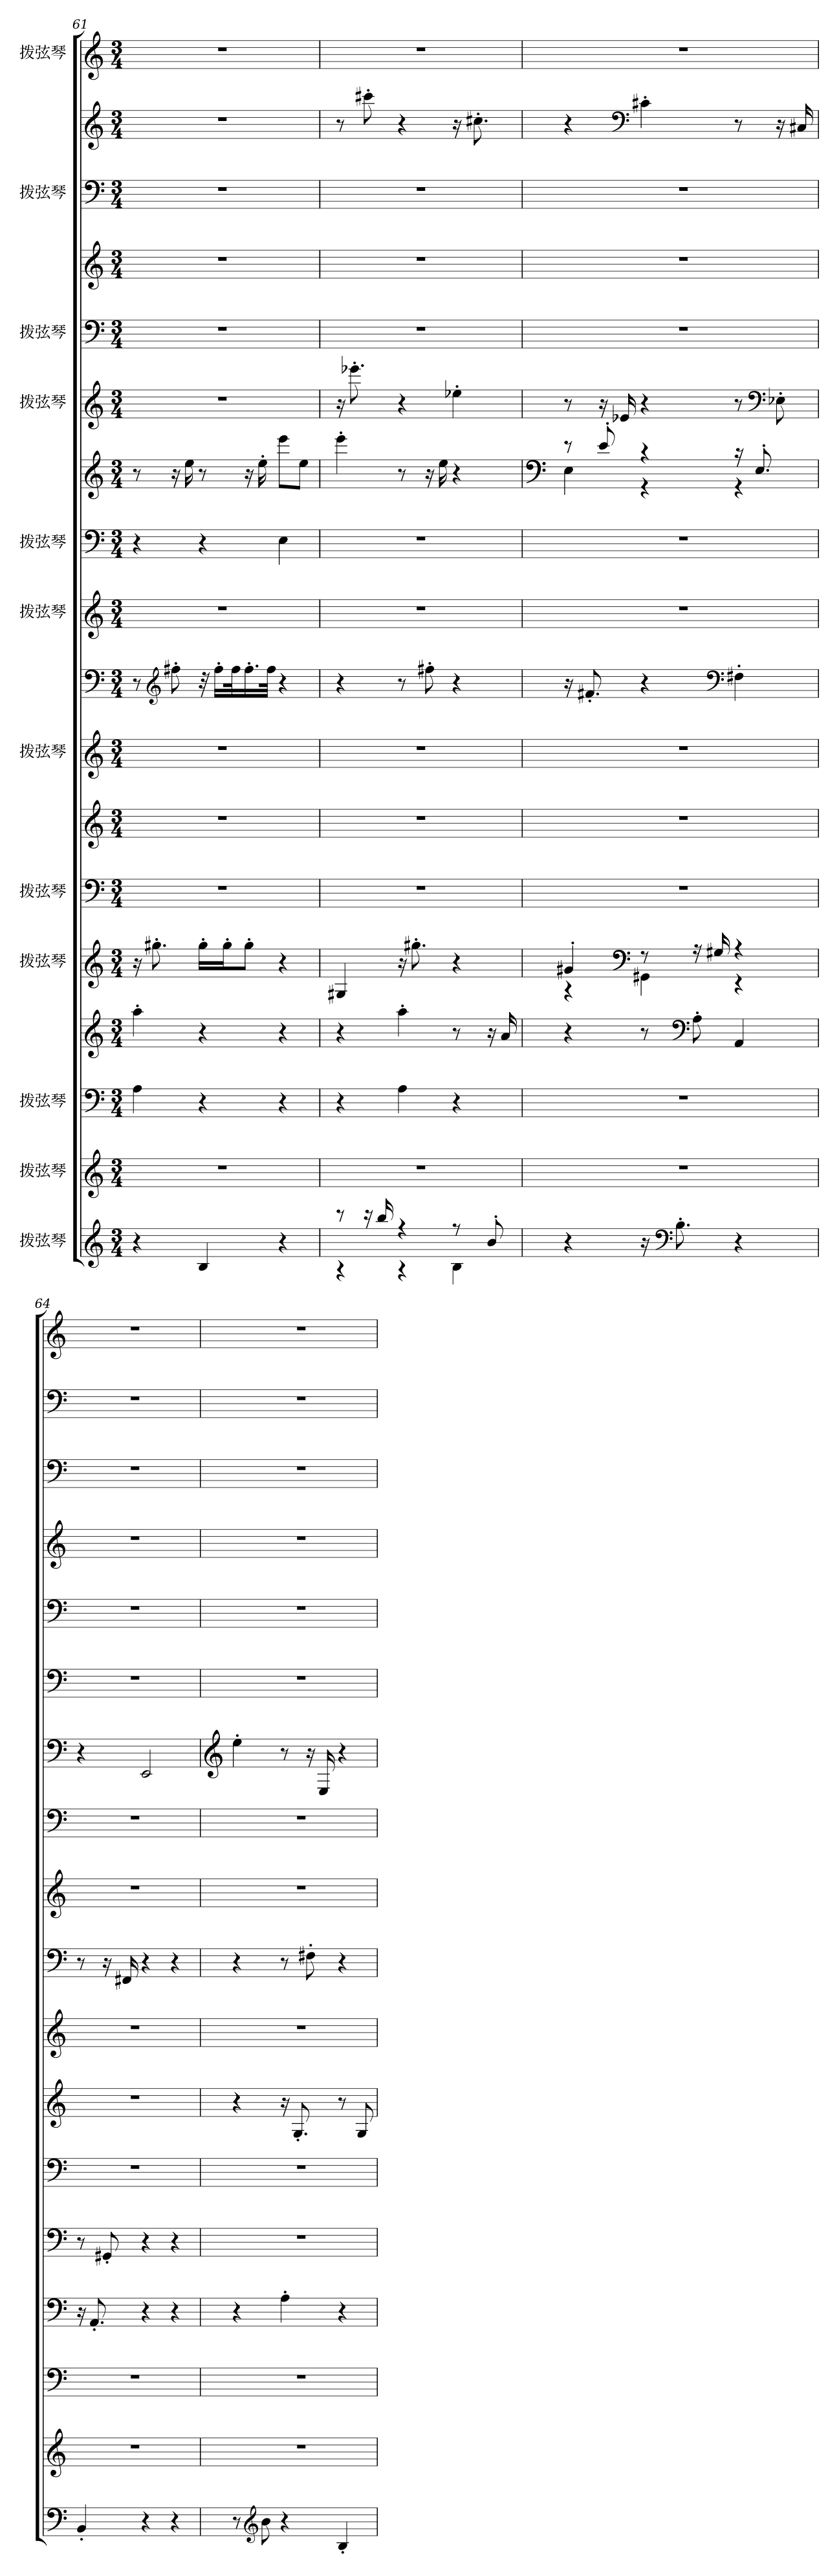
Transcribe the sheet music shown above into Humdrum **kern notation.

**kern	**kern	**kern	**kern	**kern	**kern	**kern	**kern	**kern	**kern	**kern	**kern	**kern	**kern	**kern	**kern	**kern	**kern
*part12	*part11	*part10	*part10	*part9	*part8	*part8	*part7	*part7	*part6	*part5	*part5	*part4	*part3	*part3	*part2	*part2	*part1
*staff18	*staff17	*staff16	*staff15	*staff14	*staff13	*staff12	*staff11	*staff10	*staff9	*staff8	*staff7	*staff6	*staff5	*staff4	*staff3	*staff2	*staff1
*I"拨弦琴	*I"拨弦琴	*I"拨弦琴	*	*I"拨弦琴	*I"拨弦琴	*	*I"拨弦琴	*	*I"拨弦琴	*I"拨弦琴	*	*I"拨弦琴	*I"拨弦琴	*	*I"拨弦琴	*	*I"拨弦琴
*clefG2	*clefG2	*clefF4	*clefG2	*clefG2	*clefF4	*clefG2	*clefG2	*clefF4	*clefG2	*clefF4	*clefG2	*clefG2	*clefF4	*clefG2	*clefF4	*clefG2	*clefG2
*k[]	*k[]	*k[]	*k[]	*k[]	*k[]	*k[]	*k[]	*k[]	*k[]	*k[]	*k[]	*k[]	*k[]	*k[]	*k[]	*k[]	*k[]
*M3/4	*M3/4	*M3/4	*M3/4	*M3/4	*M3/4	*M3/4	*M3/4	*M3/4	*M3/4	*M3/4	*M3/4	*M3/4	*M3/4	*M3/4	*M3/4	*M3/4	*M3/4
=61	=61	=61	=61	=61	=61	=61	=61	=61	=61	=61	=61	=61	=61	=61	=61	=61	=61
4r	2.r	4A\	4aa'\	16r	2.r	2.r	2.r	8r	2.r	4r	8r	2.r	2.r	2.r	2.r	2.r	2.r
.	.	.	.	8.gg#X'\	.	.	.	.	.	.	.	.	.	.	.	.	.
*	*	*	*	*	*	*	*	*clefG2	*	*	*	*	*	*	*	*	*
.	.	.	.	.	.	.	.	8ff#X'\	.	.	16r	.	.	.	.	.	.
.	.	.	.	.	.	.	.	.	.	.	16ee\	.	.	.	.	.	.
4B/	.	4r	4r	16gg#'\LL	.	.	.	32r	.	4r	8r	.	.	.	.	.	.
.	.	.	.	.	.	.	.	16ff#'\LL	.	.	.	.	.	.	.	.	.
.	.	.	.	16gg#'\J	.	.	.	.	.	.	.	.	.	.	.	.	.
.	.	.	.	.	.	.	.	32ff#\K	.	.	.	.	.	.	.	.	.
.	.	.	.	8gg#'\J	.	.	.	16.ff#'\	.	.	16r	.	.	.	.	.	.
.	.	.	.	.	.	.	.	.	.	.	16ee'\	.	.	.	.	.	.
.	.	.	.	.	.	.	.	32ff#\JJk	.	.	.	.	.	.	.	.	.
4r	.	4r	4r	4r	.	.	.	4r	.	4E\	8eee\L	.	.	.	.	.	.
.	.	.	.	.	.	.	.	.	.	.	8ee\J	.	.	.	.	.	.
!!LO:PB:g=z
=62	=62	=62	=62	=62	=62	=62	=62	=62	=62	=62	=62	=62	=62	=62	=62	=62	=62
*^	*	*	*	*	*	*	*	*	*	*	*	*	*	*	*	*	*
8r	4r	2.r	4r	4r	4G#X/	2.r	2.r	2.r	4r	2.r	2.r	4eee'\	16r	2.r	2.r	2.r	8r	2.r
.	.	.	.	.	.	.	.	.	.	.	.	.	8.eee-X'\	.	.	.	.	.
16r	.	.	.	.	.	.	.	.	.	.	.	.	.	.	.	.	8ccc#X'\	.
16bb/	.	.	.	.	.	.	.	.	.	.	.	.	.	.	.	.	.	.
4r	4r	.	4A\	4aa'\	16r	.	.	.	8r	.	.	8r	4r	.	.	.	4r	.
.	.	.	.	.	8.gg#X'\	.	.	.	.	.	.	.	.	.	.	.	.	.
.	.	.	.	.	.	.	.	.	8ff#X'\	.	.	16r	.	.	.	.	.	.
.	.	.	.	.	.	.	.	.	.	.	.	16ee\	.	.	.	.	.	.
8r	4B\	.	4r	8r	4r	.	.	.	4r	.	.	4r	4ee-X'\	.	.	.	16r	.
.	.	.	.	.	.	.	.	.	.	.	.	.	.	.	.	.	8.cc#X'\	.
8b'/	.	.	.	16r	.	.	.	.	.	.	.	.	.	.	.	.	.	.
.	.	.	.	16a/	.	.	.	.	.	.	.	.	.	.	.	.	.	.
*v	*v	*	*	*	*	*	*	*	*	*	*	*	*	*	*	*	*	*
=63	=63	=63	=63	=63	=63	=63	=63	=63	=63	=63	=63	=63	=63	=63	=63	=63	=63
*	*	*	*	*	*	*	*	*	*	*	*clefF4	*	*	*	*	*	*
*	*	*	*	*^	*	*	*	*	*	*	*^	*	*	*	*	*	*
4r	2.r	2.r	4r	4g#X'/	4r	2.r	2.r	2.r	16r	2.r	2.r	8r	4E\	8r	2.r	2.r	2.r	4r	2.r
.	.	.	.	.	.	.	.	.	8.f#X'/	.	.	.	.	.	.	.	.	.	.
.	.	.	.	.	.	.	.	.	.	.	.	8e'/	.	16r	.	.	.	.	.
.	.	.	.	.	.	.	.	.	.	.	.	.	.	16e-X/	.	.	.	.	.
*	*	*	*	*clefF4	*	*	*	*	*	*	*	*	*	*	*	*	*	*clefF4	*
16r	.	.	8r	8r	4GG#X\	.	.	.	4r	.	.	4r	4r	4r	.	.	.	4c#X'\	.
*clefF4	*	*	*	*	*	*	*	*	*	*	*	*	*	*	*	*	*	*	*
8.B'\	.	.	.	.	.	.	.	.	.	.	.	.	.	.	.	.	.	.	.
*	*	*	*clefF4	*	*	*	*	*	*	*	*	*	*	*	*	*	*	*	*
.	.	.	8A'\	16r	.	.	.	.	.	.	.	.	.	.	.	.	.	.	.
.	.	.	.	16G#X/	.	.	.	.	.	.	.	.	.	.	.	.	.	.	.
*	*	*	*	*	*	*	*	*	*clefF4	*	*	*	*	*	*	*	*	*	*
4r	.	.	4AA/	4r	4r	.	.	.	4F#X'\	.	.	16r	4r	8r	.	.	.	8r	.
.	.	.	.	.	.	.	.	.	.	.	.	8.E'/	.	.	.	.	.	.	.
*	*	*	*	*	*	*	*	*	*	*	*	*	*	*clefF4	*	*	*	*	*
.	.	.	.	.	.	.	.	.	.	.	.	.	.	8E-X'\	.	.	.	16r	.
.	.	.	.	.	.	.	.	.	.	.	.	.	.	.	.	.	.	16C#X/	.
*	*	*	*	*v	*v	*	*	*	*	*	*	*v	*v	*	*	*	*	*	*
!!LO:PB:g=z
=64	=64	=64	=64	=64	=64	=64	=64	=64	=64	=64	=64	=64	=64	=64	=64	=64	=64
4BB'/	2.r	2.r	16r	8r	2.r	2.r	2.r	8r	2.r	2.r	4r	2.r	2.r	2.r	2.r	2.r	2.r
.	.	.	8.AA'/	.	.	.	.	.	.	.	.	.	.	.	.	.	.
.	.	.	.	8GG#X'/	.	.	.	16r	.	.	.	.	.	.	.	.	.
.	.	.	.	.	.	.	.	16FF#X/	.	.	.	.	.	.	.	.	.
4r	.	.	4r	4r	.	.	.	4r	.	.	2EE/	.	.	.	.	.	.
4r	.	.	4r	4r	.	.	.	4r	.	.	.	.	.	.	.	.	.
=65	=65	=65	=65	=65	=65	=65	=65	=65	=65	=65	=65	=65	=65	=65	=65	=65	=65
*	*	*	*	*	*	*	*	*	*	*	*clefG2	*	*	*	*	*	*
8r	2.r	2.r	4r	2.r	2.r	4r	2.r	4r	2.r	2.r	4ee'\	2.r	2.r	2.r	2.r	2.r	2.r
*clefG2	*	*	*	*	*	*	*	*	*	*	*	*	*	*	*	*	*
8b\	.	.	.	.	.	.	.	.	.	.	.	.	.	.	.	.	.
4r	.	.	4A'\	.	.	16r	.	8r	.	.	8r	.	.	.	.	.	.
.	.	.	.	.	.	8.G'/	.	.	.	.	.	.	.	.	.	.	.
.	.	.	.	.	.	.	.	8F#X'\	.	.	16r	.	.	.	.	.	.
.	.	.	.	.	.	.	.	.	.	.	16E/	.	.	.	.	.	.
4B'/	.	.	4r	.	.	8r	.	4r	.	.	4r	.	.	.	.	.	.
.	.	.	.	.	.	8G/	.	.	.	.	.	.	.	.	.	.	.
=	=	=	=	=	=	=	=	=	=	=	=	=	=	=	=	=	=
*-	*-	*-	*-	*-	*-	*-	*-	*-	*-	*-	*-	*-	*-	*-	*-	*-	*-
